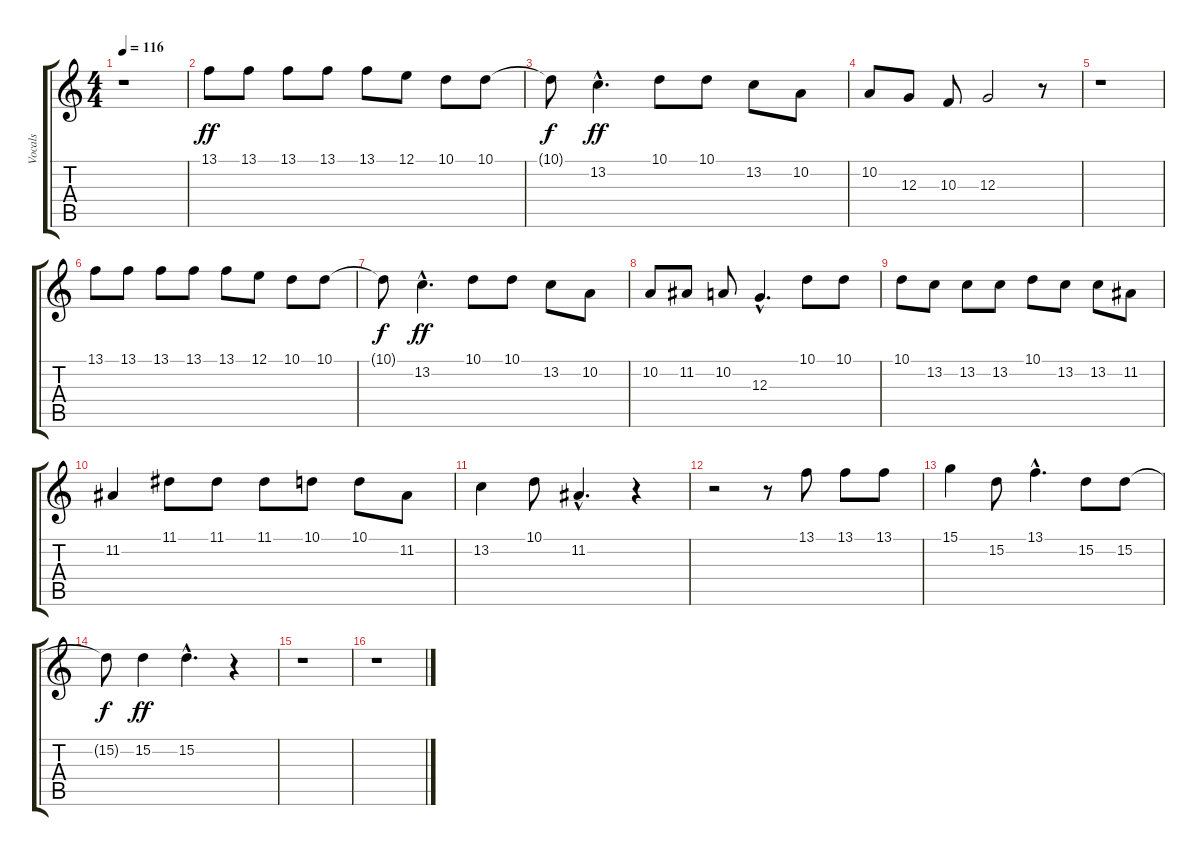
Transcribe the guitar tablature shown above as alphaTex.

\track ("Vocals" "Vocals") {instrument lead3calliope}
\staff {score tabs}
\tuning (E4 B3 G3 D3 A2 E2) {hide}
\ts (4 4)
\tempo 116
\clef g2
\ks c
r.1{dy f} |
13.1.8{dy ff} 13.1.8 13.1.8 13.1.8 13.1.8 12.1.8 10.1.8 10.1.8 |
10.1{t}.8{dy f} 13.2{hac}.4{d dy ff} 10.1.8 10.1.8 13.2.8 10.2.8 |
10.2.8 12.3.8 10.3.8 12.3.2 r.8 |
r.1 |
13.1.8 13.1.8 13.1.8 13.1.8 13.1.8 12.1.8 10.1.8 10.1.8 |
10.1{t}.8{dy f} 13.2{hac}.4{d dy ff} 10.1.8 10.1.8 13.2.8 10.2.8 |
10.2.8 11.2.8 10.2.8 12.3{hac}.4{d} 10.1.8 10.1.8 |
10.1.8 13.2.8 13.2.8 13.2.8 10.1.8 13.2.8 13.2.8 11.2.8 |
11.2.4 11.1.8 11.1.8 11.1.8 10.1.8 10.1.8 11.2.8 |
13.2.4 10.1.8 11.2{hac}.4{d} r.4 |
r.2 r.8 13.1.8 13.1.8 13.1.8 |
15.1.4 15.2.8 13.1{hac}.4{d} 15.2.8 15.2.8 |
15.2{t}.8{dy f} 15.2.4{dy ff} 15.2{hac}.4{d} r.4 |
r.1 |
r.1
